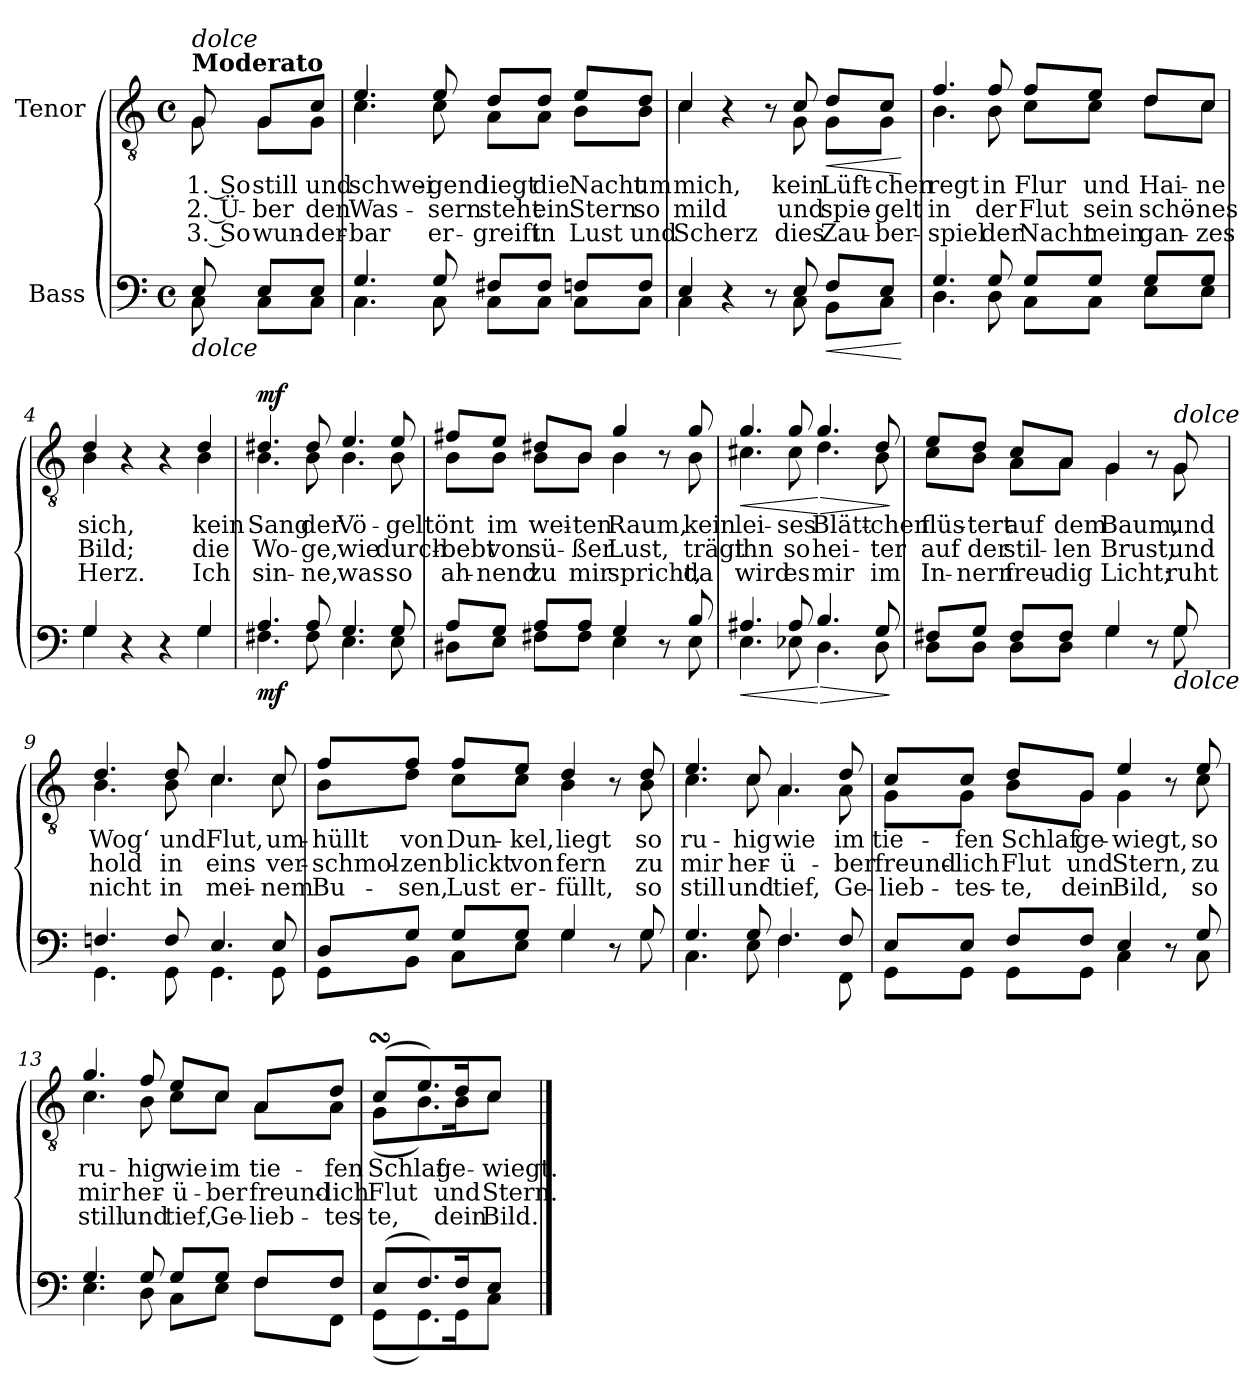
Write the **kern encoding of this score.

**kern	**dynam	**kern	**text	**text	**text	**dynam
*part2	*part2	*part1	*part1	*part1	*part1	*part1
*staff2	*staff2	*staff1	*staff1	*staff1	*staff1	*staff1
*I"Bass	*	*I"Tenor	*	*	*	*
*clefF4	*	*clefGv2	*	*	*	*
*k[]	*	*k[]	*	*	*	*
*M4/4	*	*M4/4	*	*	*	*
*met(c)	*	*met(c)	*	*	*	*
=	=	=	=	=	=	=
*^	*	*^	*	*	*	*
!	!	!	!LO:TX:a:B:t=Moderato	!	!	!	!	!
!	!	!	!LO:TX:a:i:t=dolce	!	!	!	!	!
!LO:TX:b:i:t=dolce	!	!	!	!	!	!	!	!
8E/	8C\	.	8G/	8G\	1. So	2. Ü-	3. So	.
8E/L	8C\L	.	8G/L	8G\L	still	-ber	wun-	.
8E/J	8C\J	.	8c/J	8G\J	und	den	-der-	.
=1	=1	=1	=1	=1	=1	=1	=1	=1
4.G/	4.C\	.	4.e/	4.c\	schwei-	Was-	-bar	.
8G/	8C\	.	8e/	8c\	-gend	-sern	er-	.
8F#X/L	8C\L	.	8d/L	8A\L	liegt	steht	-greift	.
8F#/J	8C\J	.	8d/J	8A\J	die	ein	in	.
8Fn/L	8C\L	.	8e/L	8B\L	Nacht	Stern	Lust	.
8F/J	8C\J	.	8d/J	8B\J	um	so	und	.
=2	=2	=2	=2	=2	=2	=2	=2	=2
4E/	4C\	.	4c/	4c\	mich,	mild	Scherz	.
4r	4ryy	.	4r	4ryy	.	.	.	.
8r	8ryy	.	8r	8ryy	.	.	.	.
8E/	8C\	.	8c/	8G\	kein	und	dies	.
!	!	!LO:HP:b	!	!	!	!	!	!LO:HP:b
8F/L	8BB\L	<	8d/L	8G\L	Lüft-	spie-	Zau-	<
8E/J	8C\J	.	8c/J	8G\J	-chen	-gelt	-ber-	.
*v	*v	*	*	*	*	*	*	*
*	*	*v	*v	*	*	*	*
.	[	.	.	.	.	[
!!LO:LB:g=z
=3	=3	=3	=3	=3	=3	=3
*^	*	*^	*	*	*	*
4.G/	4.D\	.	4.f/	4.B\	regt	in	-spiel	.
8G/	8D\	.	8f/	8B\	in	der	der	.
8G/L	8C\L	.	8f/L	8c\L	Flur	Flut	Nacht	.
8G/J	8C\J	.	8e/J	8c\J	und	sein	mein	.
8G/L	8E\L	.	8d/L	8d\L	Hai-	schö-	gan-	.
8G/J	8E\J	.	8c/J	8c\J	-ne	-nes	-zes	.
=4	=4	=4	=4	=4	=4	=4	=4	=4
4G/	4G\	.	4d/	4B\	sich,	Bild;	Herz.	.
4r	4ryy	.	4r	4ryy	.	.	.	.
4r	4ryy	.	4r	4ryy	.	.	.	.
4G/	4G\	.	4d/	4B\	kein	die	Ich	.
=5	=5	=5	=5	=5	=5	=5	=5	=5
!	!	!LO:DY:b	!	!	!	!	!	!LO:DY:a
4.A/	4.F#X\	mf	4.d#X/	4.B\	Sang	Wo-	sin-	mf
8A/	8F#\	.	8d#/	8B\	der	-ge,	-ne,	.
4.G/	4.E\	.	4.e/	4.B\	Vö-	wie	was	.
8G/	8E\	.	8e/	8B\	-gel	durch-	so	.
!!LO:LB:g=z	!!
=6	=6	=6	=6	=6	=6	=6	=6	=6
8A/L	8D#X\L	.	8f#X/L	8B\L	tönt	-bebt	ah-	.
8G/J	8E\J	.	8e/J	8B\J	im	von	-nend	.
8A/L	8F#X\L	.	8d#X/L	8B\L	wei-	sü-	zu	.
8A/J	8F#\J	.	8B/J	8B\J	-ten	-ßer	mir	.
4G/	4E\	.	4g/	4B\	Raum,	Lust,	spricht,	.
8r	8ryy	.	8r	8ryy	.	.	.	.
8B/	8E\	.	8g/	8B\	kein	trägt	da	.
=7	=7	=7	=7	=7	=7	=7	=7	=7
!	!	!LO:HP:b	!	!	!	!	!	!LO:HP:b
4.A#X/	4.E\	<	4.g/	4.c#X\	lei-	ihn	wird	<
8A#/	8E-X\	.	8g/	8c#\	-ses	so	es	.
!	!	!LO:HP:n=1:b	!	!	!	!	!	!LO:HP:n=1:b
4.B/	4.D\	[ >	4.g/	4.d\	Blätt-	hei-	mir	[ >
8G/	8D\	.	8d/	8B\	-chen	-ter	im	.
*v	*v	*	*	*	*	*	*	*
*	*	*v	*v	*	*	*	*
.	]	.	.	.	.	]
=8	=8	=8	=8	=8	=8	=8
*^	*	*^	*	*	*	*
8F#X/L	8D\L	.	8e/L	8c\L	flüs-	auf	In-	.
8G/J	8D\J	.	8d/J	8B\J	-tert	der	-nern	.
8F#/L	8D\L	.	8c/L	8A\L	auf	stil-	freu-	.
8F#/J	8D\J	.	8A/J	8A\J	dem	-len	-dig	.
4G/	4G\	.	4G/	4G\	Baum,	Brust,	Licht;	.
8r	8ryy	.	8r	8ryy	.	.	.	.
!	!	!	!LO:TX:a:i:t=dolce	!	!	!	!	!
!LO:TX:b:i:t=dolce	!	!	!	!	!	!	!	!
8G/	8G\	.	8G/	8G\	und	und	ruht	.
!!LO:LB:g=z	!!
=9	=9	=9	=9	=9	=9	=9	=9	=9
4.Fn/	4.GG\	.	4.d/	4.B\	Wog‘	hold	nicht	.
8F/	8GG\	.	8d/	8B\	und	in	in	.
4.E/	4.GG\	.	4.c/	4.c\	Flut,	eins	mei-	.
8E/	8GG\	.	8c/	8c\	um-	ver-	-nem	.
=10	=10	=10	=10	=10	=10	=10	=10	=10
8D/L	8GG\L	.	8f/L	8B\L	-hüllt	-schmol-	Bu-	.
8G/J	8BB\J	.	8f/J	8d\J	von	-zen	-sen,	.
8G/L	8C\L	.	8f/L	8c\L	Dun-	blickt	Lust	.
8G/J	8E\J	.	8e/J	8c\J	-kel,	von	er-	.
4G/	4G\	.	4d/	4B\	liegt	fern	-füllt,	.
8r	8ryy	.	8r	8ryy	.	.	.	.
8G/	8G\	.	8d/	8B\	so	zu	so	.
=11	=11	=11	=11	=11	=11	=11	=11	=11
4.G/	4.C\	.	4.e/	4.c\	ru-	mir	still	.
8G/	8E\	.	8c/	8c\	-hig	her-	und	.
4.F/	4.F\	.	4.A/	4.A\	wie	-ü-	tief,	.
8F/	8FF\	.	8d/	8A\	im	-ber	Ge-	.
!!LO:LB:g=z	!!
=12	=12	=12	=12	=12	=12	=12	=12	=12
8E/L	8GG\L	.	8c/L	8G\L	tie-	freund-	-lieb-	.
8E/J	8GG\J	.	8c/J	8G\J	-fen	-lich	-tes-	.
8F/L	8GG\L	.	8d/L	8B\L	Schlaf	Flut	-te,	.
8F/J	8GG\J	.	8G/J	8G\J	ge-	und	dein	.
4E/	4C\	.	4e/	4G\	-wiegt,	Stern,	Bild,	.
8r	8ryy	.	8r	8ryy	.	.	.	.
8G/	8C\	.	8e/	8c\	so	zu	so	.
=13	=13	=13	=13	=13	=13	=13	=13	=13
4.G/	4.E\	.	4.g/	4.c\	ru-	mir	still	.
8G/	8D\	.	8f/	8B\	-hig	her-	und	.
8G/L	8C\L	.	8e/L	8c\L	wie	-ü-	tief,	.
8G/J	8E\J	.	8c/J	8c\J	im	-ber	Ge-	.
8F/L	8F\L	.	8A/L	8A\L	tie-	freund-	-lieb-	.
8F/J	8FF\J	.	8d/J	8A\J	-fen	-lich	-tes-	.
=14	=14	=14	=14	=14	=14	=14	=14	=14
(4E/	(4GG\	.	(4csSSs/	(4G\	Schlaf	Flut	-te,	.
8.F/L)	8.GG\L)	.	8.e/L)	8.B\L)	.	.	.	.
16F/Jk	16GG\Jk	.	16d/Jk	16B\Jk	ge-	und	dein	.
8E/J	8C\J	.	8c/J	8c\J	-wiegt.	Stern.	Bild.	.
*v	*v	*	*	*	*	*	*	*
*	*	*v	*v	*	*	*	*
==	==	==	==	==	==	==
*-	*-	*-	*-	*-	*-	*-
